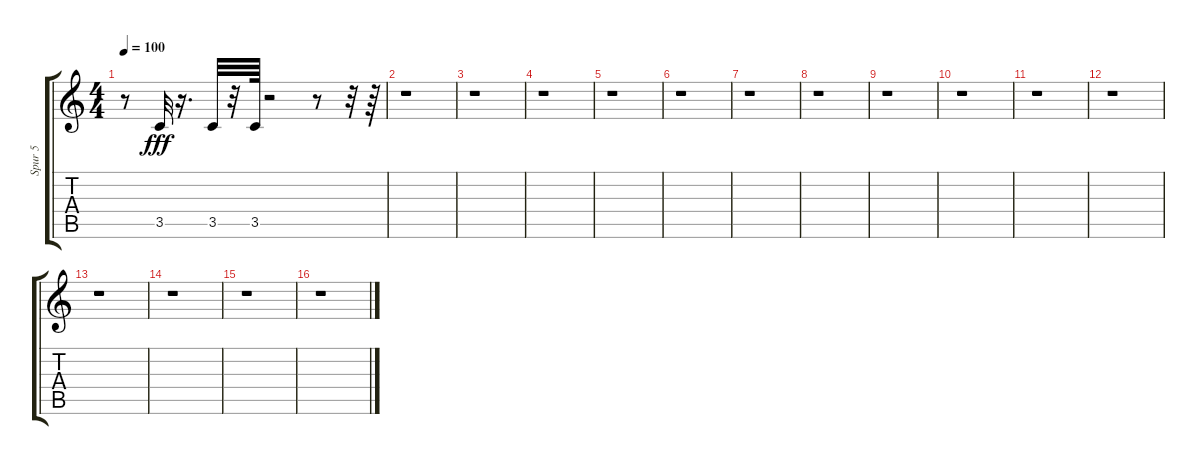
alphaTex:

\track ("Spur 5" "Spur 5") {instrument electricguitarmuted}
\staff {score tabs}
\tuning (E4 B3 G3 D3 A2 E2) {hide}
\ts (4 4)
\tempo 100
\clef g2
\ks c
r.8{dy fff} 3.5.32 r.16{d} 3.5.32 r.32 3.5.64 r.2 r.8 r.32 r.64 |
r.1 |
r.1 |
r.1 |
r.1 |
r.1 |
r.1 |
r.1 |
r.1 |
r.1 |
r.1 |
r.1 |
r.1 |
r.1 |
r.1 |
r.1
